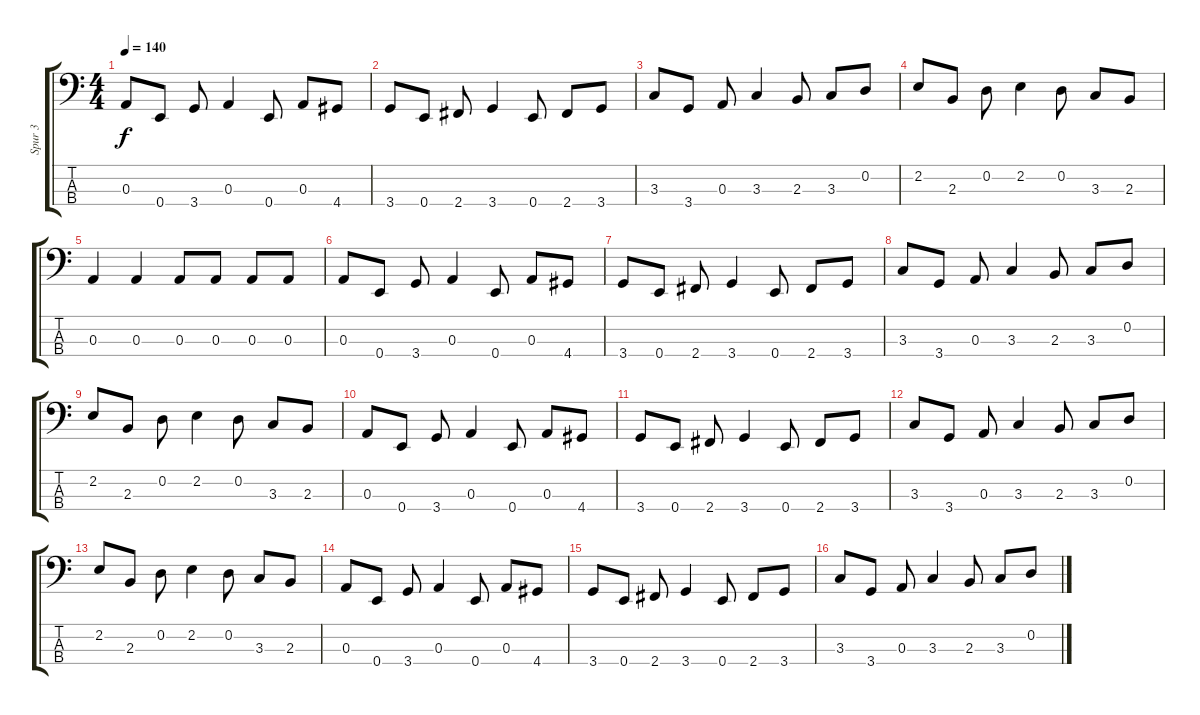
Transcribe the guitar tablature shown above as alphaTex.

\track ("Spur 3" "Spur 3") {instrument synthbass1}
\staff {score tabs}
\tuning (G2 D2 A1 E1) {hide}
\ts (4 4)
\tempo 140
\clef f4
\ks c
0.3.8{dy f} 0.4.8 3.4.8 0.3.4 0.4.8 0.3.8 4.4.8 |
3.4.8 0.4.8 2.4.8 3.4.4 0.4.8 2.4.8 3.4.8 |
3.3.8 3.4.8 0.3.8 3.3.4 2.3.8 3.3.8 0.2.8 |
2.2.8 2.3.8 0.2.8 2.2.4 0.2.8 3.3.8 2.3.8 |
0.3.4 0.3.4 0.3.8 0.3.8 0.3.8 0.3.8 |
0.3.8 0.4.8 3.4.8 0.3.4 0.4.8 0.3.8 4.4.8 |
3.4.8 0.4.8 2.4.8 3.4.4 0.4.8 2.4.8 3.4.8 |
3.3.8 3.4.8 0.3.8 3.3.4 2.3.8 3.3.8 0.2.8 |
2.2.8 2.3.8 0.2.8 2.2.4 0.2.8 3.3.8 2.3.8 |
0.3.8 0.4.8 3.4.8 0.3.4 0.4.8 0.3.8 4.4.8 |
3.4.8 0.4.8 2.4.8 3.4.4 0.4.8 2.4.8 3.4.8 |
3.3.8 3.4.8 0.3.8 3.3.4 2.3.8 3.3.8 0.2.8 |
2.2.8 2.3.8 0.2.8 2.2.4 0.2.8 3.3.8 2.3.8 |
0.3.8 0.4.8 3.4.8 0.3.4 0.4.8 0.3.8 4.4.8 |
3.4.8 0.4.8 2.4.8 3.4.4 0.4.8 2.4.8 3.4.8 |
3.3.8 3.4.8 0.3.8 3.3.4 2.3.8 3.3.8 0.2.8
